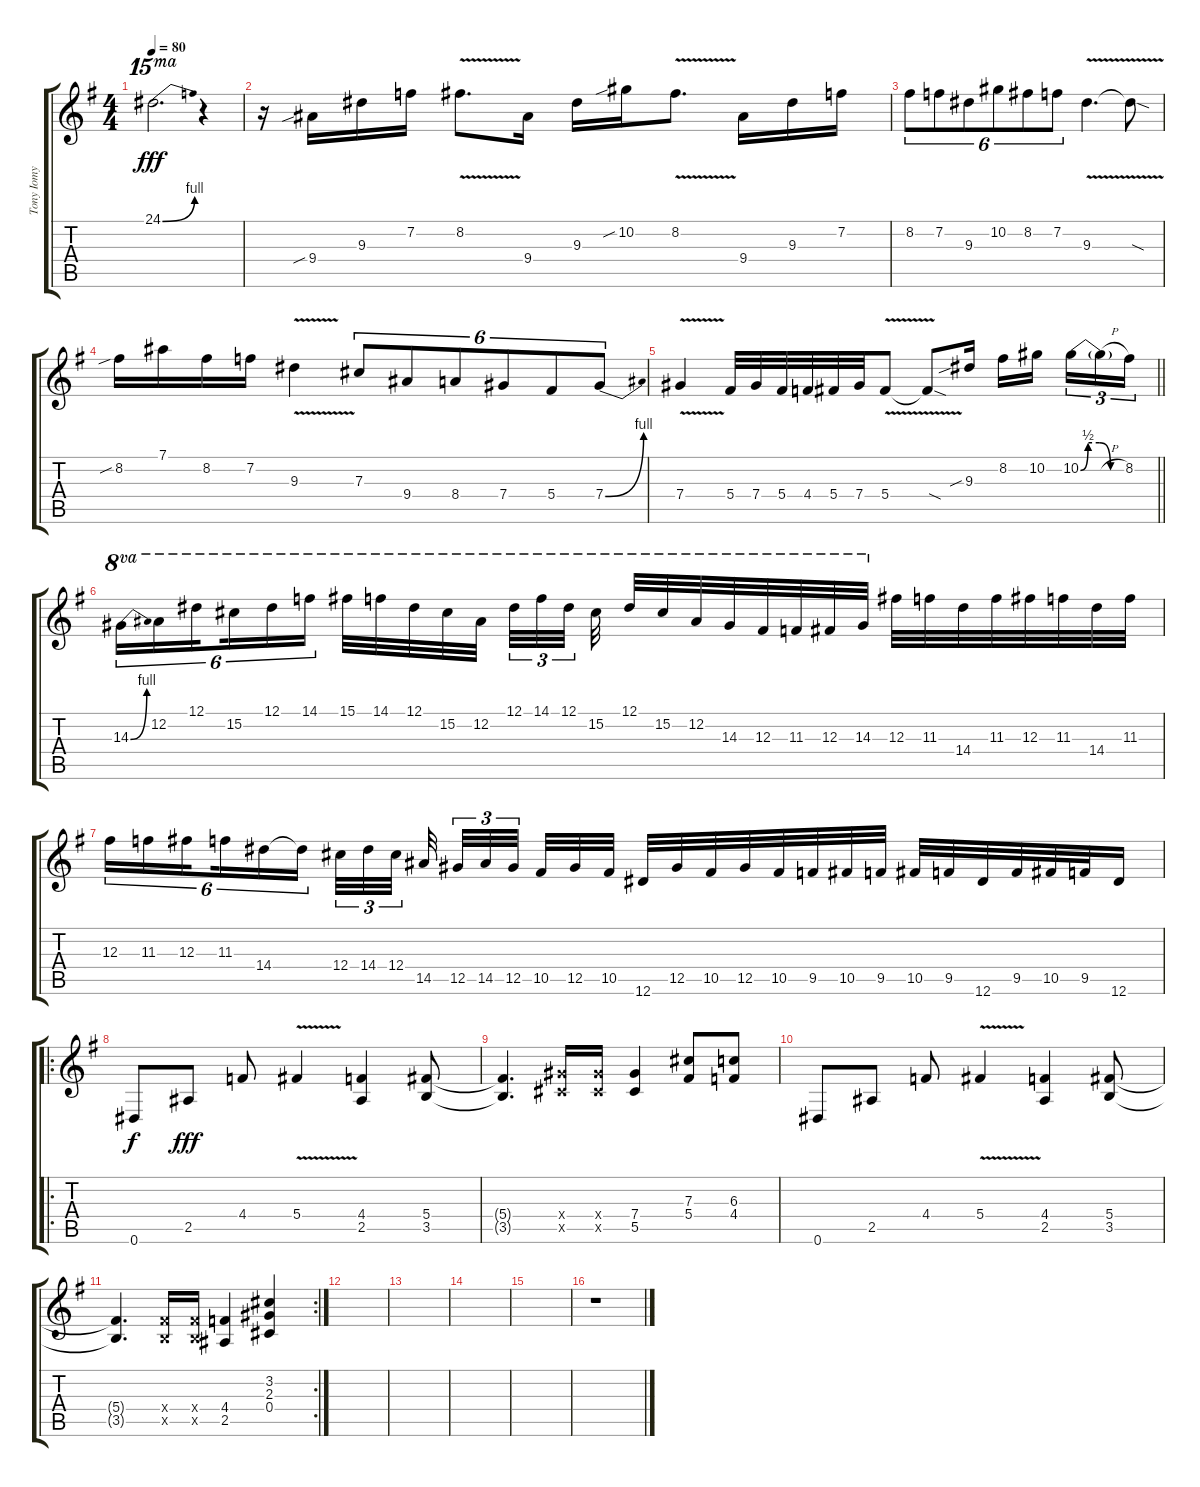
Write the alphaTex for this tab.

\track ("Tony Iomy" "Tony Iomy") {instrument distortionguitar}
\staff {score tabs}
\tuning (Eb4 Bb3 Gb3 Db3 Ab2 Eb2) {hide}
\ts (4 4)
\tempo 80
\clef g2
\ks g
24.1{be (bend 0 0 60 4)}.2{d ot 15ma dy fff} r.4 |
r.16 9.4{sib}.16 9.3.16 7.2.16 8.2{v}.8{d} 9.4.16 9.3.16 10.2{sib}.16 8.2{v}.8{d} 9.4.16 9.3.16 7.2.16 |
8.2.8{tu (6 4)} 7.2.8{tu (6 4)} 9.3.8{tu (6 4)} 10.2.8{tu (6 4)} 8.2.8{tu (6 4)} 7.2.8{tu (6 4)} 9.3{v}.4{d} 9.3{sod t}.8 |
8.2{sib}.16 7.1.16 8.2.16 7.2.16 9.3{v}.4 7.3.8{tu (6 4)} 9.4.8{tu (6 4)} 8.4.8{tu (6 4)} 7.4.8{tu (6 4)} 5.4.8{tu (6 4)} 7.4{be (bend 0 0 60 4)}.8{tu (6 4)} |
\barLineRight lightlight
7.4{v}.4 5.4.32 7.4.32 5.4.32 4.4.32 5.4.32 7.4.32 5.4{v}.8 5.4{sod t}.8 9.3{sib}.16 8.2.16 10.2.16{beam splitsecondary} 10.2{be (custom 0 0 10 2 25 2 40 0 60 0)}.16{tu (3 2)} 10.2{h t}.16{tu (3 2)} 8.2.16{tu (3 2)} |
14.3{be (bend 0 0 60 4)}.16{tu (6 4) ot 8va} 12.2.16{tu (6 4) ot 8va} 12.1.16{tu (6 4) ot 8va beam splitsecondary} 15.2.16{tu (6 4) ot 8va} 12.1.16{tu (6 4) ot 8va} 14.1.16{tu (6 4) ot 8va} 15.1.32{ot 8va} 14.1.32{ot 8va} 12.1.32{ot 8va} 15.2.32{ot 8va} 12.2.32{ot 8va beam splitsecondary} 12.1.32{tu (3 2) ot 8va} 14.1.32{tu (3 2) ot 8va} 12.1.32{tu (3 2) ot 8va beam splitsecondary} 15.2.32{ot 8va} 12.1.32{ot 8va} 15.2.32{ot 8va} 12.2.32{ot 8va} 14.3.32{ot 8va} 12.3.32{ot 8va} 11.3.32{ot 8va} 12.3.32{ot 8va} 14.3.32{ot 8va} 12.3.32 11.3.32 14.4.32 11.3.32 12.3.32 11.3.32 14.4.32 11.3.32 |
12.3.16{tu (6 4)} 11.3.16{tu (6 4)} 12.3.16{tu (6 4) beam splitsecondary} 11.3.16{tu (6 4)} 14.4.16{tu (6 4)} 14.4{t}.16{tu (6 4)} 12.4.32{tu (3 2)} 14.4.32{tu (3 2)} 12.4.32{tu (3 2) beam splitsecondary} 14.5.32{beam splitsecondary} 12.5.32{tu (3 2)} 14.5.32{tu (3 2)} 12.5.32{tu (3 2) beam splitsecondary} 10.5.32 12.5.32 10.5.32 12.6.32 12.5.32 10.5.32 12.5.32 10.5.32 9.5.32 10.5.32 9.5.32 10.5.32 9.5.32 12.6.32 9.5.32 10.5.32 9.5.32 12.6.16 |
\ro
0.6.8{dy f} 2.5.8{dy fff} 4.4.8 5.4{v}.4 (4.4 2.5).4 (5.4 3.5).8 |
(5.4{t} 3.5{t}).4{d} (7.4{x} 5.5{x}).16 (7.4{x} 5.5{x}).16 (7.4 5.5).4 (7.3 5.4).8 (6.3 4.4).8 |
0.6.8 2.5.8 4.4.8 5.4{v}.4 (4.4 2.5).4 (5.4 3.5).8 |
\rc 2
(5.4{t} 3.5{t}).4{d} (5.4{x} 3.5{x}).16 (5.4{x} 3.5{x}).16 (4.4 2.5).4 (3.2 2.3 0.4).4 |
|
|
|
|
r.1
